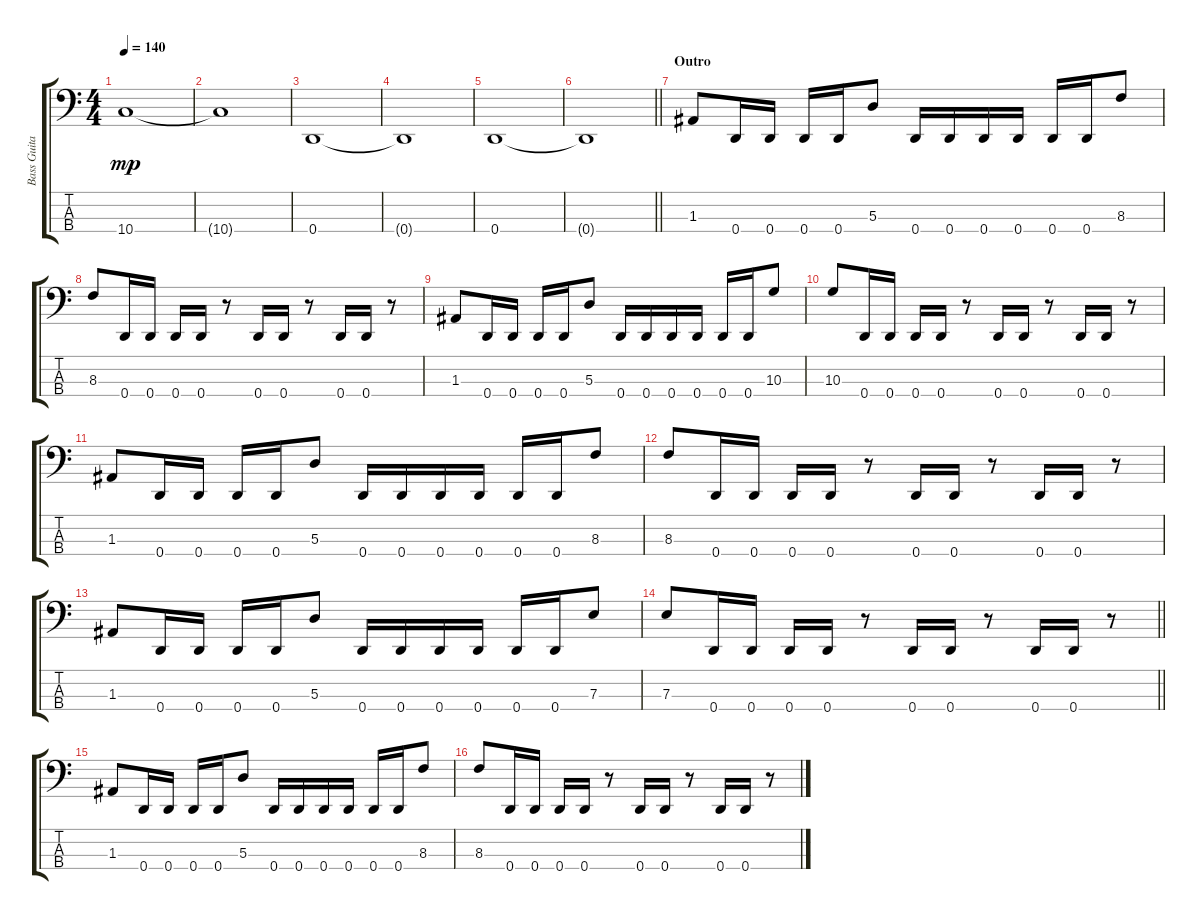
\track ("Bass Guitar" "Bass Guita") {instrument electricbassfinger}
\staff {score tabs}
\tuning (G2 D2 A1 D1) {hide}
\ts (4 4)
\tempo 140
\clef f4
\ks c
10.4.1{dy mp} |
10.4{t}.1 |
0.4.1 |
0.4{t}.1 |
0.4.1 |
\barLineRight lightlight
0.4{t}.1 |
\section ("" "Outro")
1.3.8 0.4.16 0.4.16 0.4.16 0.4.16 5.3.8 0.4.16 0.4.16 0.4.16 0.4.16 0.4.16 0.4.16 8.3.8 |
8.3.8 0.4.16 0.4.16 0.4.16 0.4.16 r.8 0.4.16 0.4.16 r.8 0.4.16 0.4.16 r.8 |
1.3.8 0.4.16 0.4.16 0.4.16 0.4.16 5.3.8 0.4.16 0.4.16 0.4.16 0.4.16 0.4.16 0.4.16 10.3.8 |
10.3.8 0.4.16 0.4.16 0.4.16 0.4.16 r.8 0.4.16 0.4.16 r.8 0.4.16 0.4.16 r.8 |
1.3.8 0.4.16 0.4.16 0.4.16 0.4.16 5.3.8 0.4.16 0.4.16 0.4.16 0.4.16 0.4.16 0.4.16 8.3.8 |
8.3.8 0.4.16 0.4.16 0.4.16 0.4.16 r.8 0.4.16 0.4.16 r.8 0.4.16 0.4.16 r.8 |
1.3.8 0.4.16 0.4.16 0.4.16 0.4.16 5.3.8 0.4.16 0.4.16 0.4.16 0.4.16 0.4.16 0.4.16 7.3.8 |
\barLineRight lightlight
7.3.8 0.4.16 0.4.16 0.4.16 0.4.16 r.8 0.4.16 0.4.16 r.8 0.4.16 0.4.16 r.8 |
1.3.8 0.4.16 0.4.16 0.4.16 0.4.16 5.3.8 0.4.16 0.4.16 0.4.16 0.4.16 0.4.16 0.4.16 8.3.8 |
8.3.8 0.4.16 0.4.16 0.4.16 0.4.16 r.8 0.4.16 0.4.16 r.8 0.4.16 0.4.16 r.8
